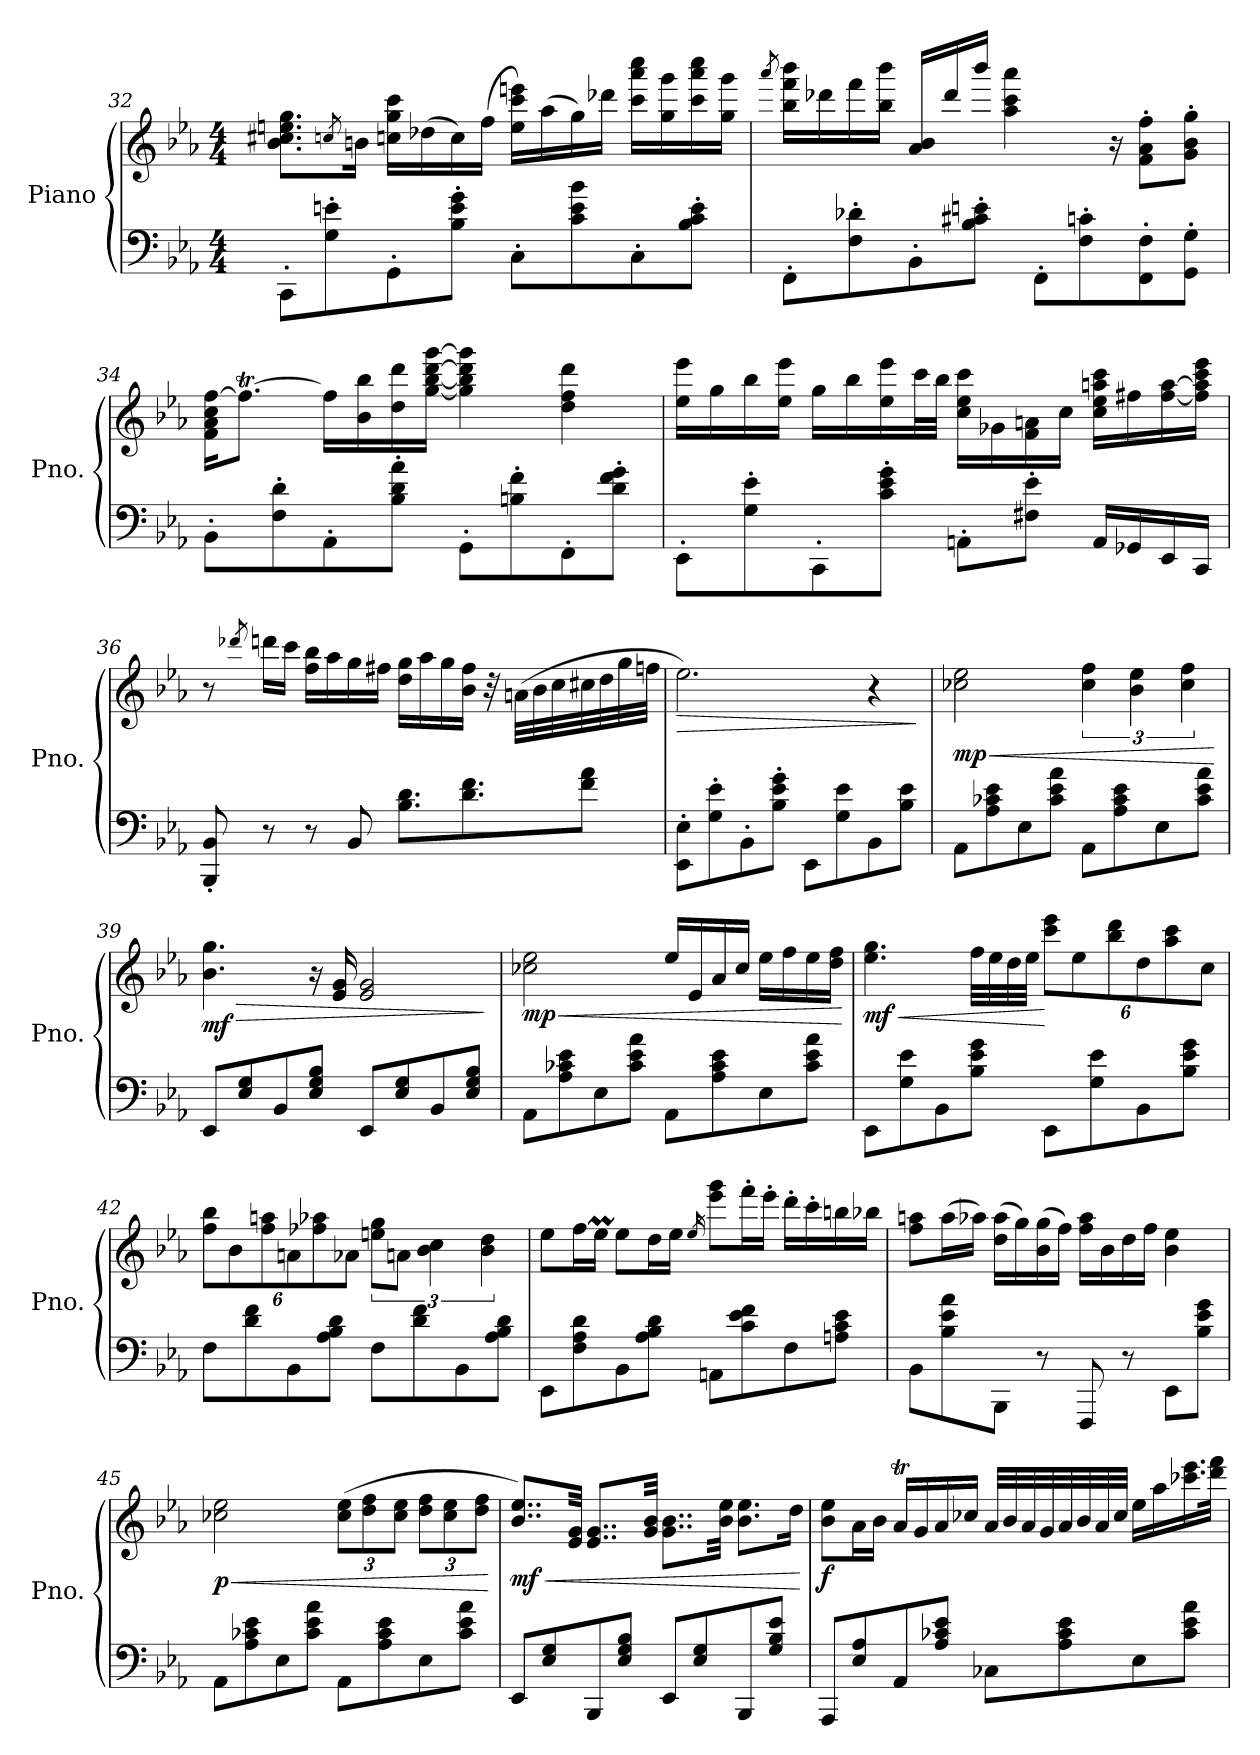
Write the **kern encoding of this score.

**kern	**kern	**dynam
*part1	*part1	*part1
*staff2	*staff1	*staff1/2
*I"Piano	*	*
*I'Pno.	*	*
*clefF4	*clefG2	*
*k[b-e-a-]	*k[b-e-a-]	*
*M4/4	*M4/4	*
=32	=32	=32
8CC'\L	8.b-\ 8.cc#X\ 8.een\ 8.gg\L	.
8G\' 8en\'	.	.
.	8qccn/	.
.	16bn\Jk	.
8GG'\	16cc\ 16gg\ 16ccc\LL	.
.	(>16dd-X\	.
8B-\' 8e\' 8g\'J	16cc\)	.
.	(>16ff\JJ	.
8C'\L	16ee\ 16ccc\ 16eeen\LL)	.
.	(>16aa-\	.
8c\ 8e\ 8b-\	16gg\)	.
.	16ddd-X\JJ	.
8C'\	16ccc\ 16aaa-\ 16cccc\LL	.
.	16gg\ 16ggg\	.
8B-\' 8c\' 8e\'J	16ccc\ 16aaa-\ 16cccc\	.
.	16gg\ 16ggg\JJ	.
!!LO:PB:g=z
=33	=33	=33
.	8qaaa-/	.
8FF'\L	16bb-\ 16fff\ 16bbb-\LL	.
.	16ddd-X\	.
8F\' 8d-X\'	16fff\	.
.	16bb-\ 16bbb-\JJ	.
8BB-'\	16a-/ 16b-/LL	.
.	16ddd-/	.
8B-\' 8c#X\' 8en\'J	16bbb-/JJ	.
.	4aa-\ 4ccc\ 4aaa-\	.
8FF'\L	.	.
8F\' 8cn\'	.	.
.	16r	.
8FF\' 8F\'	8f\' 8a-\' 8ff\'L	.
8GG\' 8G\'J	8g\' 8b-\' 8gg\'J	.
=34	=34	=34
8BB-'\L	16f\ 16a-\ 16cc\ [16ff\KL	.
.	8.ffT\J_	.
8F\' 8d\'	.	.
8AA-'\	16ff\LL]	.
.	16b-\ 16bb-\	.
8B-\' 8d\' 8a-\'J	16dd\ 16ddd\	.
.	[16gg\ [16bb-\ [16ddd\ [16ggg\JJ	.
8GG'\L	4gg\] 4bb-\] 4ddd\] 4ggg\]	.
8Bn\' 8f\'	.	.
8FF'\	4dd\ 4ff\ 4ddd\	.
8d\' 8f\' 8g\'J	.	.
!!LO:LB:g=z
=35	=35	=35
8EE-'\L	16ee-\ 16eee-\LL	.
.	16gg\	.
8G\' 8e-\'	16bb-\	.
.	16ee-\ 16eee-\JJ	.
8CC'\	16gg\LL	.
.	16bb-\	.
8c\' 8e-\' 8g\'J	16ee-\ 16eee-\	.
.	32ccc\L	.
.	32bb-\JJJ	.
8AAn'\L	16cc\ 16ee-\ 16ccc\LL	.
.	16g-X\	.
8F#X\' 8e-\'J	16f\ 16an\	.
.	16cc\JJ	.
16AA/LL	16cc\ 16ee-\ 16aan\ 16ccc\LL	.
16GG-X/	16ff#X\	.
16EE-/	[16ff#\ [16aa\	.
16CC/JJ	16ff#\] 16aa\] 16ccc\ 16eee-\JJ	.
!!LO:LB:g=z
=36	=36	=36
8BBB-/' 8BB-/'	8r	.
.	8qddd-X/	.
8r	16dddn\LL	.
.	16ccc\JJ	.
8r	16ff\ 16bb-\LL	.
.	16aa-\	.
8BB-/	16gg\	.
.	16ff#X\JJ	.
8.B-\ 8.d\L	16dd\ 16gg\LL	.
.	16aa-\	.
.	16gg\	.
8.d\ 8.f\	16b-\ 16ff#\JJ	.
.	32r	.
.	(>32an\LLL	.
.	32b-\	.
.	32cc\	.
8f\ 8a-\J	32cc#X\	.
.	32dd\	.
.	32gg\	.
.	32ffn\JJJ	.
=37	=37	=37
!	!	!LO:HP:b
8EE-\' 8E-\'L	2.ee-\)	>
8G\' 8e-\'	.	.
8BB-'\	.	.
8B-\' 8e-\' 8g\'J	.	.
8EE-\L	.	.
8G\ 8e-\	.	.
8BB-\	4r	.
8B-\ 8e-\J	.	.
.	.	]
=38	=38	=38
!	!	!LO:HP:b
!	!	!LO:DY:n=1:b
8AA-\L	2cc-X\ 2ee-\	< mp
8A-\ 8c-X\ 8e-\	.	.
8E-\	.	.
8c-\ 8e-\ 8a-\J	.	.
8AA-\L	6cc-\ 6ff\	.
8A-\ 8c-\ 8e-\	.	.
.	6b-\ 6ee-\	.
8E-\	.	.
.	6cc-\ 6ff\	.
8c-\ 8e-\ 8a-\J	.	.
.	.	[
!!LO:LB:g=z
=39	=39	=39
!	!	!LO:HP:b
!	!	!LO:DY:n=1:b
8EE-/L	4.b-\ 4.gg\	> mf
8E-/ 8G/	.	.
8BB-/	.	.
8E-/ 8G/ 8B-/J	16r	.
.	16e-/ 16g/	.
8EE-/L	2e-/ 2g/	.
8E-/ 8G/	.	.
8BB-/	.	.
8E-/ 8G/ 8B-/J	.	.
.	.	]
=40	=40	=40
!	!	!LO:HP:b
!	!	!LO:DY:n=1:b
8AA-\L	2cc-X\ 2ee-\	< mp
8A-\ 8c-X\ 8e-\	.	.
8E-\	.	.
8c-\ 8e-\ 8a-\J	.	.
8AA-\L	16ee-/LL	.
.	16e-/	.
8A-\ 8c-\ 8e-\	16a-/	.
.	16cc-/JJ	.
8E-\	16ee-\LL	.
.	16ff\	.
8c-\ 8e-\ 8a-\J	16ee-\	.
.	16dd\ 16ff\JJ	.
.	.	[
=41	=41	=41
!	!	!LO:HP:b
!	!	!LO:DY:n=1:b
8EE-\L	4.ee-\ 4.gg\	< mf
8G\ 8e-\	.	.
8BB-\	.	.
8B-\ 8e-\ 8g\J	32ff\LLL	.
.	32ee-\	.
.	32dd\	.
.	32ee-\JJJ	.
*	*Xbrackettup	*
8EE-\L	12ccc\ 12eee-\L	[
.	12ee-\	.
8G\ 8e-\	.	.
.	12bb-\ 12ddd\	.
8BB-\	12dd\	.
.	12aa-\ 12ccc\	.
8B-\ 8e-\ 8g\J	.	.
.	12cc\J	.
!!LO:LB:g=z
=42	=42	=42
8F\L	12ff\ 12bb-\L	.
.	12b-\	.
8d\ 8f\	.	.
.	12ff\ 12aan\	.
8BB-\	12an\	.
.	12ff-X\ 12aa-X\	.
8A-\ 8B-\ 8d\J	.	.
.	12a-X\J	.
*	*brackettup	*
8F\L	12een\ 12gg\L	.
.	12an\J	.
8d\ 8f\	.	.
.	6b-\ 6cc\	.
8BB-\	.	.
.	6b-\ 6dd\	.
8A-\ 8B-\ 8d\J	.	.
=43	=43	=43
8EE-\L	8ee-\L	.
8F\ 8A-\ 8d\	16ff\L	.
.	16ee-M\JJ	.
8BB-\	8ee-\L	.
8A-\ 8B-\ 8d\J	16dd\L	.
.	16ee-\JJ	.
.	16qee-/	.
8AAn\L	8eee-\ 8ggg\L	.
8c\ 8e-\ 8f\	16fff'\L	.
.	16eee-'\JJ	.
8F\	16ddd'\LL	.
.	16ccc'\	.
8An\ 8c\ 8e-\J	16bbn\	.
.	16bb-X\JJ	.
!!LO:PB:g=z
=44	=44	=44
8BB-\L	8ff\ 8aan\L	.
8B-\ 8e-\ 8a-\	(>16aa\L	.
.	16aa-X\JJ)	.
8BBB-\J	(>16dd\ 16aa-\LL	.
.	16gg\)	.
8r	(>16b-\ 16gg\	.
.	16ff\JJ)	.
8FFF/	16ff\ 16aa-\LL	.
.	16b-\	.
8r	16dd\	.
.	16ff\JJ	.
8EE-\L	4b-\ 4ee-\	.
8B-\ 8e-\ 8g\J	.	.
=45	=45	=45
!	!	!LO:HP:b
!	!	!LO:DY:n=1:b
8AA-\L	2cc-X\ 2ee-\	< p
8A-\ 8c-X\ 8e-\	.	.
8E-\	.	.
8c-\ 8e-\ 8a-\J	.	.
*	*Xbrackettup	*
8AA-\L	(>12cc-\ 12ee-\L	.
.	12dd\ 12ff\	.
8A-\ 8c-\ 8e-\	.	.
.	12cc-\ 12ee-\J	.
8E-\	12dd\ 12ff\L	.
.	12cc-\ 12ee-\	.
8c-\ 8e-\ 8a-\J	.	.
.	12dd\ 12ff\J	.
.	.	[
=46	=46	=46
!	!	!LO:HP:b
!	!	!LO:DY:n=1:b
8EE-/L	8..b-/ 8..ee-/L)	< mf
8E-/ 8G/	.	.
.	32e-/ 32g/Jkk	.
8BBB-/	8..e-/ 8..g/L	.
8E-/ 8G/ 8B-/J	.	.
.	32g/ 32b-/Jkk	.
8EE-/L	8..g\ 8..b-\L	.
8E-/ 8G/	.	.
.	32b-\ 32ee-\Jkk	.
8BBB-/	8.b-\ 8.ee-\L	.
8G/ 8B-/ 8e-/J	.	.
.	16dd\Jk	.
.	.	[
!!LO:LB:g=z
=47	=47	=47
!	!	!LO:DY:b
8AAA-/L	8b-\ 8ee-\L	f
8E-/ 8A-/	16a-\L	.
.	16b-\JJ	.
8AA-/	16a-T/LL	.
.	16g/	.
8A-/ 8c-X/ 8e-/J	16a-/	.
.	16cc-X/JJ	.
8C-X\L	32a-/LLL	.
.	32b-/	.
.	32a-/	.
.	32g/	.
8A-\ 8c-\ 8e-\	32a-/	.
.	32b-/	.
.	32a-/	.
.	32cc-/JJJ	.
8E-\	16ee-\LL	.
.	16aa-\	.
8c-\ 8e-\ 8a-\J	16.ccc-X\ 16.eee-\	.
.	32ddd\ 32fff\JJk	.
=	=	=
*-	*-	*-
